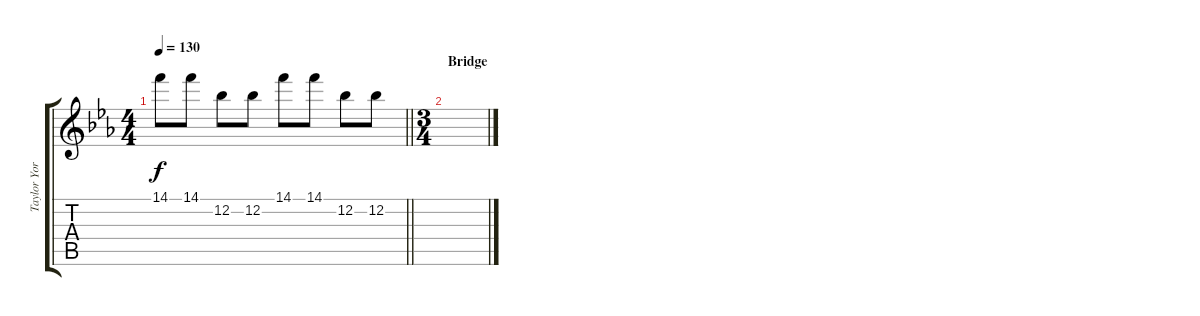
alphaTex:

\track ("Taylor York (Guitar)" "Taylor Yor") {instrument overdrivenguitar}
\staff {score tabs}
\tuning (Eb4 Bb3 Gb3 Db3 Ab2 Db2) {hide}
\ts (4 4)
\tempo 130
\clef g2
\barLineRight lightlight
\ks eb
14.1.8{dy f} 14.1.8 12.2.8 12.2.8 14.1.8 14.1.8 12.2.8 12.2.8 |
\ts (3 4)
\section ("" "Bridge")
